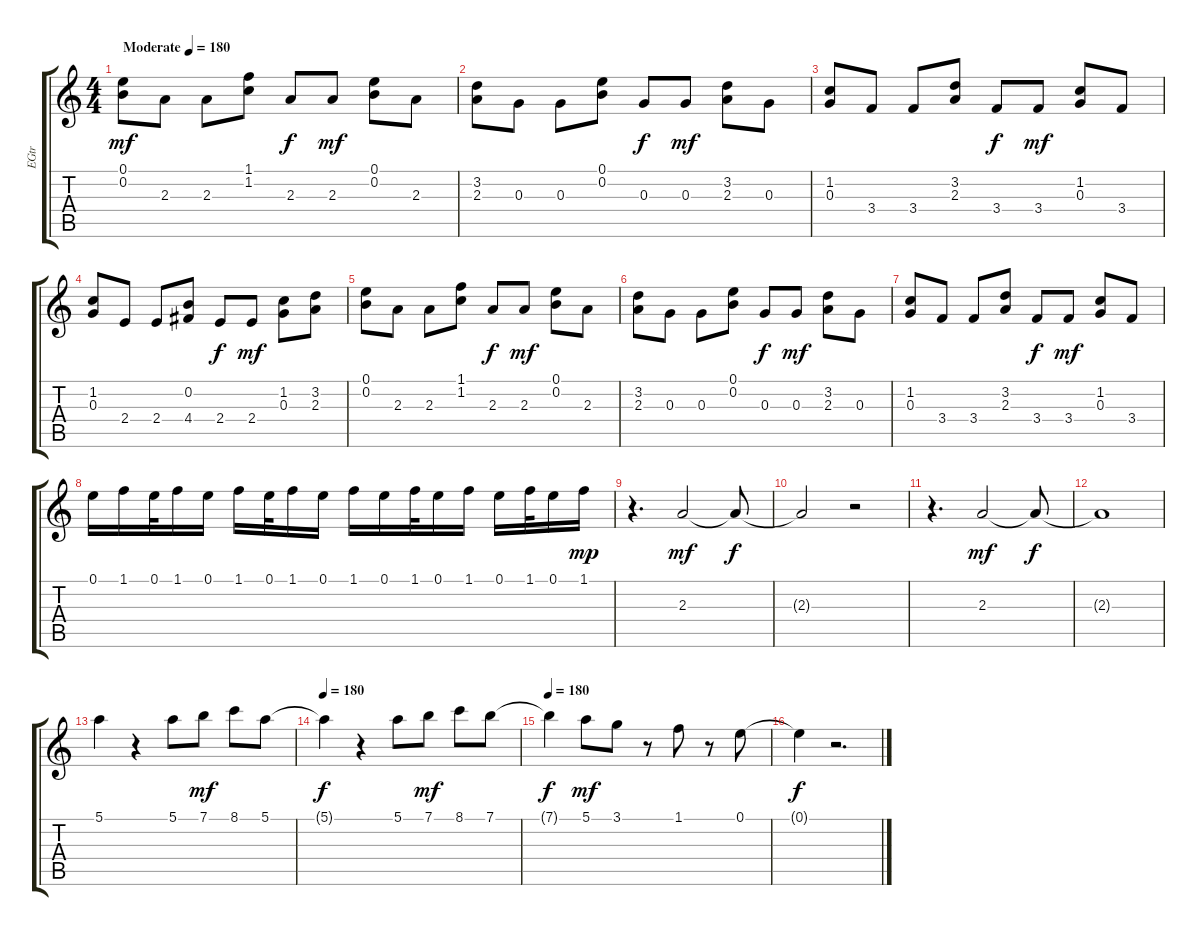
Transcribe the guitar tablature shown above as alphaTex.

\track ("EGtr" "EGtr") {instrument distortionguitar}
\staff {score tabs}
\tuning (E4 B3 G3 D3 A2 E2) {hide}
\ts (4 4)
\tempo (180 "Moderate")
\clef g2
\ks c
(0.1 0.2).8{dy mf instrument distortionguitar} 2.3.8 2.3.8 (1.1 1.2).8 2.3.8{dy f} 2.3.8{dy mf} (0.1 0.2).8 2.3.8 |
(3.2 2.3).8 0.3.8 0.3.8 (0.1 0.2).8 0.3.8{dy f} 0.3.8{dy mf} (3.2 2.3).8 0.3.8 |
(1.2 0.3).8 3.4.8 3.4.8 (3.2 2.3).8 3.4.8{dy f} 3.4.8{dy mf} (1.2 0.3).8 3.4.8 |
(1.2 0.3).8 2.4.8 2.4.8 (0.2 4.4).8 2.4.8{dy f} 2.4.8{dy mf} (1.2 0.3).8 (3.2 2.3).8 |
(0.1 0.2).8 2.3.8 2.3.8 (1.1 1.2).8 2.3.8{dy f} 2.3.8{dy mf} (0.1 0.2).8 2.3.8 |
(3.2 2.3).8 0.3.8 0.3.8 (0.1 0.2).8 0.3.8{dy f} 0.3.8{dy mf} (3.2 2.3).8 0.3.8 |
(1.2 0.3).8 3.4.8 3.4.8 (3.2 2.3).8 3.4.8{dy f} 3.4.8{dy mf} (1.2 0.3).8 3.4.8 |
0.1.16 1.1.16 0.1.32 1.1.16 0.1.16 1.1.16 0.1.32 1.1.16 0.1.16 1.1.16 0.1.16 1.1.32 0.1.16 1.1.16 0.1.16 1.1.32 0.1.16 1.1.16{dy mp} |
r.4{d} 2.3.2{dy mf} 2.3{t}.8{dy f} |
2.3{t}.2 r.2 |
r.4{d} 2.3.2{dy mf} 2.3{t}.8{dy f} |
2.3{t}.1 |
5.1.4 r.4 5.1.8 7.1.8{dy mf} 8.1.8 5.1.8 |
\tempo 180
5.1{t}.4{dy f} r.4 5.1.8 7.1.8{dy mf} 8.1.8 7.1.8 |
\tempo 180
7.1{t}.4{dy f} 5.1.8{dy mf} 3.1.8 r.8 1.1.8 r.8 0.1.8 |
0.1{t}.4{dy f} r.2{d}
